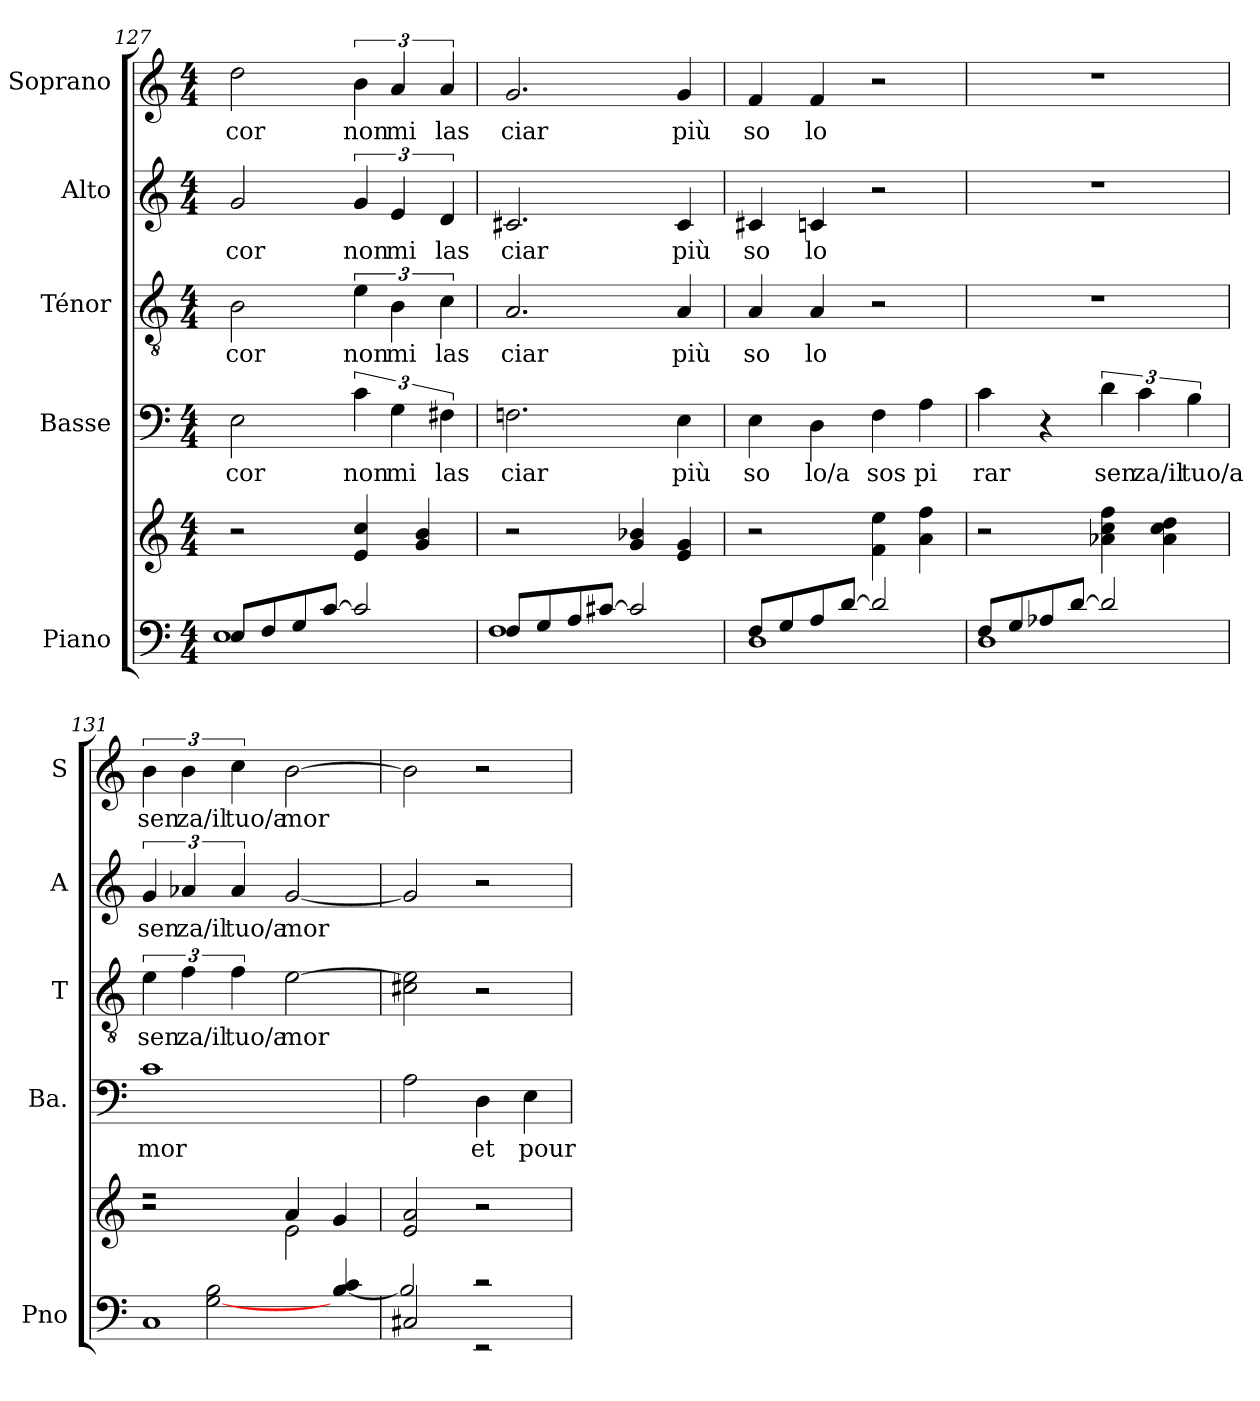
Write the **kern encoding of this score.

**kern	**kern	**kern	**text	**kern	**text	**kern	**text	**kern	**text
*part5	*part5	*part4	*part4	*part3	*part3	*part2	*part2	*part1	*part1
*staff6	*staff5	*staff4	*staff4	*staff3	*staff3	*staff2	*staff2	*staff1	*staff1
*I"Piano	*	*I"Basse	*	*I"Ténor	*	*I"Alto	*	*I"Soprano	*
*I'Pno	*	*I'Ba.	*	*I'T	*	*I'A	*	*I'S	*
*clefF4	*clefG2	*clefF4	*	*clefGv2	*	*clefG2	*	*clefG2	*
*k[]	*k[]	*k[]	*	*k[]	*	*k[]	*	*k[]	*
*C:	*C:	*C:	*	*C:	*	*C:	*	*C:	*
*M4/4	*M4/4	*M4/4	*	*M4/4	*	*M4/4	*	*M4/4	*
=127	=127	=127	=127	=127	=127	=127	=127	=127	=127
*^	*	*	*	*	*	*	*	*	*
!	!	!	!	!LO:LY:b	!	!	!	!	!	!
!	!	!	!	!	!	!LO:LY:b	!	!	!	!
!	!	!	!	!	!	!	!	!LO:LY:b	!	!
!	!	!	!	!	!	!	!	!	!	!LO:LY:b
8E/L	1E	2r	2E\	cor	2B\	cor	2g/	cor	2dd\	cor
8F/	.	.	.	.	.	.	.	.	.	.
8G/	.	.	.	.	.	.	.	.	.	.
[>8c/J	.	.	.	.	.	.	.	.	.	.
!	!	!	!	!LO:LY:b	!	!	!	!	!	!
!	!	!	!	!	!	!LO:LY:b	!	!	!	!
!	!	!	!	!	!	!	!	!LO:LY:b	!	!
!	!	!	!	!	!	!	!	!	!	!LO:LY:b
2c/]	.	4e/ 4cc/	6c\	non	6e\	non	6g/	non	6b\	non
!	!	!	!	!LO:LY:b	!	!	!	!	!	!
!	!	!	!	!	!	!LO:LY:b	!	!	!	!
!	!	!	!	!	!	!	!	!LO:LY:b	!	!
!	!	!	!	!	!	!	!	!	!	!LO:LY:b
.	.	.	6G\	mi	6B\	mi	6e/	mi	6a/	mi
.	.	4g/ 4b/	.	.	.	.	.	.	.	.
!	!	!	!	!LO:LY:b	!	!	!	!	!	!
!	!	!	!	!	!	!LO:LY:b	!	!	!	!
!	!	!	!	!	!	!	!	!LO:LY:b	!	!
!	!	!	!	!	!	!	!	!	!	!LO:LY:b
.	.	.	6F#X\	las	6c\	las	6d/	las	6a/	las
=128	=128	=128	=128	=128	=128	=128	=128	=128	=128	=128
!	!	!	!	!LO:LY:b	!	!	!	!	!	!
!	!	!	!	!	!	!LO:LY:b	!	!	!	!
!	!	!	!	!	!	!	!	!LO:LY:b	!	!
!	!	!	!	!	!	!	!	!	!	!LO:LY:b
8F/L	1F	2r	2.Fn\	ciar	2.A/	ciar	2.c#X/	ciar	2.g/	ciar
8G/	.	.	.	.	.	.	.	.	.	.
8A/	.	.	.	.	.	.	.	.	.	.
[>8c#X/J	.	.	.	.	.	.	.	.	.	.
2c#/]	.	4g/ 4b-X/	.	.	.	.	.	.	.	.
!	!	!	!	!LO:LY:b	!	!	!	!	!	!
!	!	!	!	!	!	!LO:LY:b	!	!	!	!
!	!	!	!	!	!	!	!	!LO:LY:b	!	!
!	!	!	!	!	!	!	!	!	!	!LO:LY:b
.	.	4e/ 4g/	4E\	più	4A/	più	4c#/	più	4g/	più
!!LO:LB:g=z
=129	=129	=129	=129	=129	=129	=129	=129	=129	=129	=129
!	!	!	!	!LO:LY:b	!	!	!	!	!	!
!	!	!	!	!	!	!LO:LY:b	!	!	!	!
!	!	!	!	!	!	!	!	!LO:LY:b	!	!
!	!	!	!	!	!	!	!	!	!	!LO:LY:b
8F/L	1D	2r	4E\	so	4A/	so	4c#X/	so	4f/	so
8G/	.	.	.	.	.	.	.	.	.	.
!	!	!	!	!LO:LY:b	!	!	!	!	!	!
!	!	!	!	!	!	!LO:LY:b	!	!	!	!
!	!	!	!	!	!	!	!	!LO:LY:b	!	!
!	!	!	!	!	!	!	!	!	!	!LO:LY:b
8A/	.	.	4D\	lo/a	4A/	lo	4cn/	lo	4f/	lo
[>8d/J	.	.	.	.	.	.	.	.	.	.
!	!	!	!	!LO:LY:b	!	!	!	!	!	!
2d/]	.	4f\ 4ee\	4F\	sos	2r	.	2r	.	2r	.
!	!	!	!	!LO:LY:b	!	!	!	!	!	!
.	.	4a\ 4ff\	4A\	pi	.	.	.	.	.	.
=130	=130	=130	=130	=130	=130	=130	=130	=130	=130	=130
!	!	!	!	!LO:LY:b	!	!	!	!	!	!
8F/L	1D	2r	4c\	rar	1r	.	1r	.	1r	.
8G/	.	.	.	.	.	.	.	.	.	.
8A-X/	.	.	4r	.	.	.	.	.	.	.
[>8d/J	.	.	.	.	.	.	.	.	.	.
!	!	!	!	!LO:LY:b	!	!	!	!	!	!
2d/]	.	4a-X\ 4cc\ 4ff\	6d\	sen	.	.	.	.	.	.
!	!	!	!	!LO:LY:b	!	!	!	!	!	!
.	.	.	6c\	za/il	.	.	.	.	.	.
.	.	4a-\ 4cc\ 4dd\	.	.	.	.	.	.	.	.
!	!	!	!	!LO:LY:b	!	!	!	!	!	!
.	.	.	6B\	tuo/a	.	.	.	.	.	.
=131	=131	=131	=131	=131	=131	=131	=131	=131	=131	=131
*	*	*^	*	*	*	*	*	*	*	*
!	!	!	!	!	!LO:LY:b	!	!	!	!	!	!
!	!	!	!	!	!	!	!LO:LY:b	!	!	!	!
!	!	!	!	!	!	!	!	!	!LO:LY:b	!	!
!	!	!	!	!	!	!	!	!	!	!	!LO:LY:b
1C	4ryy	2r	2rcc	1c	mor	6e\	sen	6g/	sen	6b\	sen
!	!	!	!	!	!	!	!LO:LY:b	!	!	!	!
!	!	!	!	!	!	!	!	!	!LO:LY:b	!	!
!	!	!	!	!	!	!	!	!	!	!	!LO:LY:b
.	.	.	.	.	.	6f\	za/il	6a-X/	za/il	6b\	za/il
.	[<2G\ 2B\	.	.	.	.	.	.	.	.	.	.
!	!	!	!	!	!	!	!LO:LY:b	!	!	!	!
!	!	!	!	!	!	!	!	!	!LO:LY:b	!	!
!	!	!	!	!	!	!	!	!	!	!	!LO:LY:b
.	.	.	.	.	.	6f\	tuo/a	6a-/	tuo/a	6cc\	tuo/a
!	!	!	!	!	!	!	!LO:LY:b	!	!	!	!
!	!	!	!	!	!	!	!	!	!LO:LY:b	!	!
!	!	!	!	!	!	!	!	!	!	!	!LO:LY:b
.	.	2e\	4a/	.	.	[2e\	mor	[2g/	mor	[2b\	mor
.	[>4B/ 4c/	.	4g/	.	.	.	.	.	.	.	.
*	*	*v	*v	*	*	*	*	*	*	*	*
=132	=132	=132	=132	=132	=132	=132	=132	=132	=132	=132
2C#X/	2B/]	2e/ 2a/	2A\	.	2c#X\ 2e\]	.	2g/]	.	2b\]	.
!	!	!	!	!LO:LY:b	!	!	!	!	!	!
2rc	2rEE	2r	4D\	et	2r	.	2r	.	2r	.
!	!	!	!	!LO:LY:b	!	!	!	!	!	!
.	.	.	4E\	pour	.	.	.	.	.	.
*v	*v	*	*	*	*	*	*	*	*	*
=	=	=	=	=	=	=	=	=	=
*-	*-	*-	*-	*-	*-	*-	*-	*-	*-
